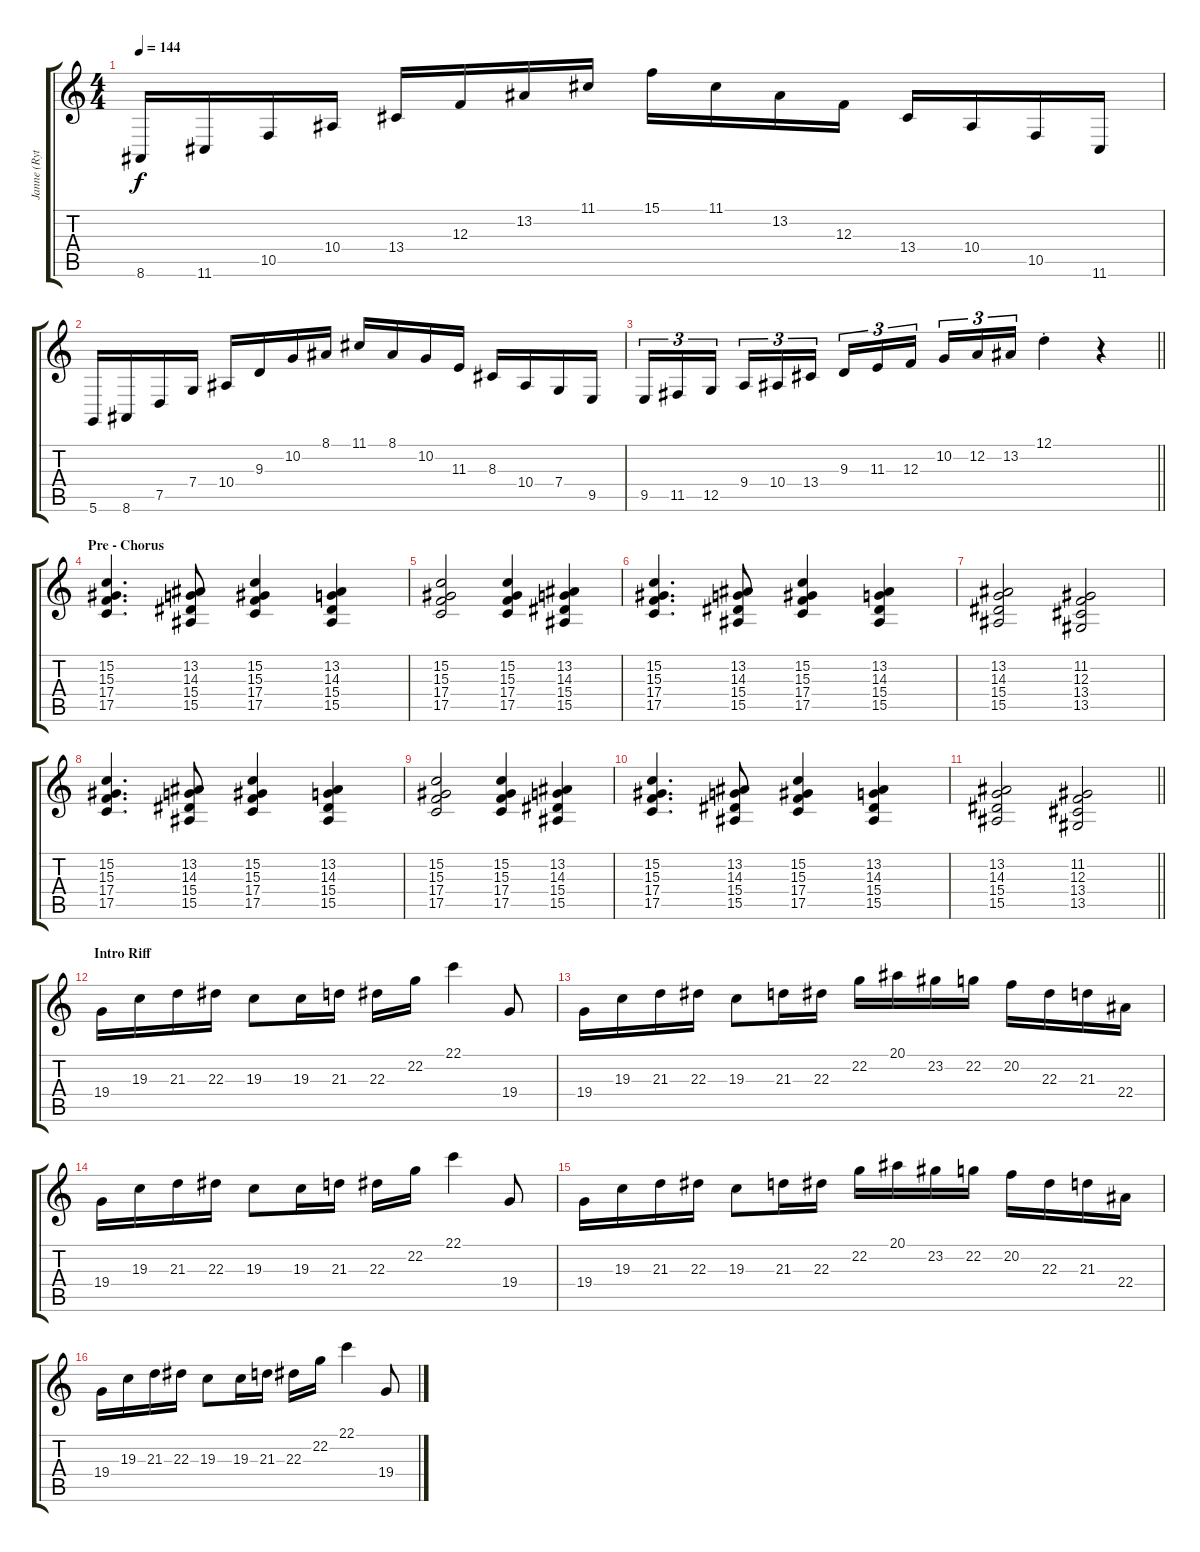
\track ("Janne (Rythm I)" "Janne (Ryt") {instrument churchorgan}
\staff {score tabs}
\tuning (D4 A3 F3 C3 G2 D2) {hide}
\ts (4 4)
\tempo 144
\clef g2
\ks c
8.6.16{dy f volume 3} 11.6.16 10.5.16{volume 9} 10.4.16 13.4.16 12.3.16 13.2.16 11.1.16 15.1.16 11.1.16 13.2.16{volume 5} 12.3.16 13.4.16 10.4.16 10.5.16 11.6.16 |
5.6.16{volume 3} 8.6.16 7.5.16{volume 9} 7.4.16 10.4.16 9.3.16 10.2.16 8.1.16 11.1.16 8.1.16 10.2.16{volume 5} 11.3.16 8.3.16 10.4.16 7.4.16 9.5.16 |
\barLineRight lightlight
9.5.16{tu (3 2) volume 14 balance 8 instrument harpsichord} 11.5.16{tu (3 2)} 12.5.16{tu (3 2) beam splitsecondary} 9.4.16{tu (3 2)} 10.4.16{tu (3 2)} 13.4.16{tu (3 2)} 9.3.16{tu (3 2)} 11.3.16{tu (3 2)} 12.3.16{tu (3 2) beam splitsecondary} 10.2.16{tu (3 2)} 12.2.16{tu (3 2)} 13.2.16{tu (3 2)} 12.1{st}.4 r.4 |
\section ("" "Pre - Chorus")
(15.2 15.3 17.4 17.5).4{d volume 8 balance 8 instrument churchorgan} (13.2 14.3 15.4 15.5).8 (15.2 15.3 17.4 17.5).4 (13.2 14.3 15.4 15.5).4 |
(15.2 15.3 17.4 17.5).2 (15.2 15.3 17.4 17.5).4 (13.2 14.3 15.4 15.5).4 |
(15.2 15.3 17.4 17.5).4{d} (13.2 14.3 15.4 15.5).8 (15.2 15.3 17.4 17.5).4 (13.2 14.3 15.4 15.5).4 |
(13.2 14.3 15.4 15.5).2 (11.2 12.3 13.4 13.5).2 |
(15.2 15.3 17.4 17.5).4{d} (13.2 14.3 15.4 15.5).8 (15.2 15.3 17.4 17.5).4 (13.2 14.3 15.4 15.5).4 |
(15.2 15.3 17.4 17.5).2 (15.2 15.3 17.4 17.5).4 (13.2 14.3 15.4 15.5).4 |
(15.2 15.3 17.4 17.5).4{d} (13.2 14.3 15.4 15.5).8 (15.2 15.3 17.4 17.5).4 (13.2 14.3 15.4 15.5).4 |
\barLineRight lightlight
(13.2 14.3 15.4 15.5).2 (11.2 12.3 13.4 13.5).2 |
\section ("" "Intro Riff")
19.4.16{volume 12 balance 8 instrument harpsichord} 19.3.16 21.3.16 22.3.16 19.3.8 19.3.16 21.3.16 22.3.16 22.2.16 22.1.4 19.4.8 |
19.4.16 19.3.16 21.3.16 22.3.16 19.3.8 21.3.16 22.3.16 22.2.16 20.1.16 23.2.16 22.2.16 20.2.16 22.3.16 21.3.16 22.4.16 |
19.4.16 19.3.16 21.3.16 22.3.16 19.3.8 19.3.16 21.3.16 22.3.16 22.2.16 22.1.4 19.4.8 |
19.4.16 19.3.16 21.3.16 22.3.16 19.3.8 21.3.16 22.3.16 22.2.16 20.1.16 23.2.16 22.2.16 20.2.16 22.3.16 21.3.16 22.4.16 |
19.4.16 19.3.16 21.3.16 22.3.16 19.3.8 19.3.16 21.3.16 22.3.16 22.2.16 22.1.4 19.4.8
